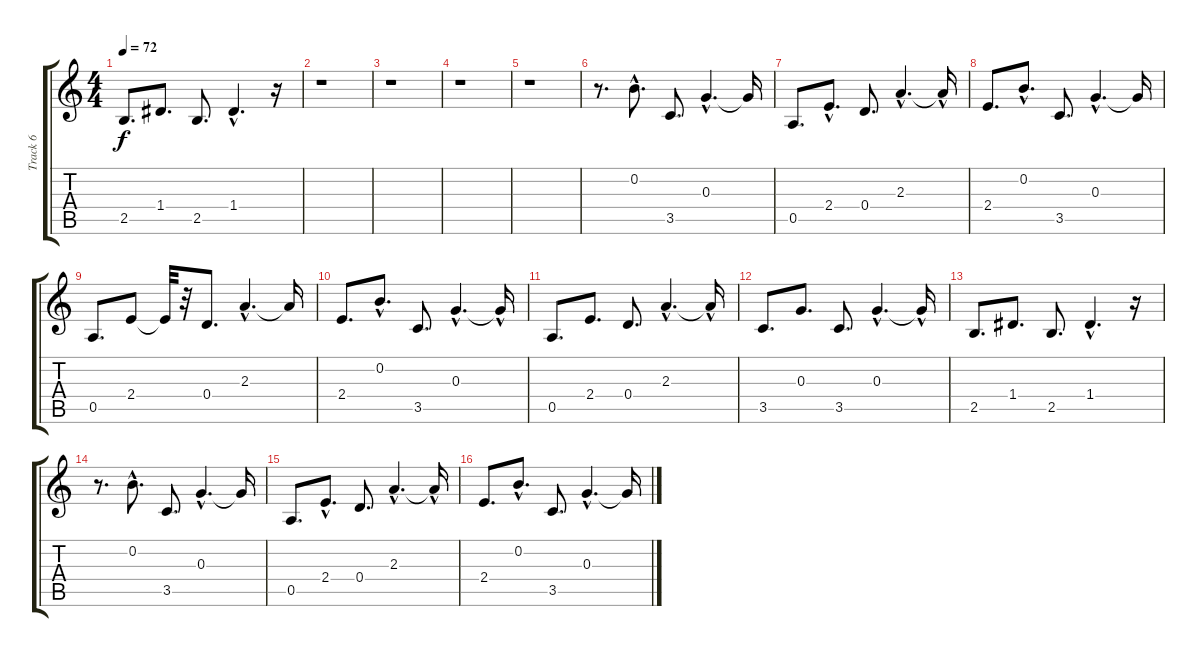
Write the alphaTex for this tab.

\track ("Track 6" "Track 6") {instrument electricguitarclean}
\staff {score tabs}
\tuning (E4 B3 G3 D3 A2 E2) {hide}
\ts (4 4)
\tempo 72
\clef g2
\ks c
2.5.8{d dy f} 1.4.8{d} 2.5.8{d} 1.4{hac}.4{d} r.16 |
r.1 |
r.1 |
r.1 |
r.1 |
r.8{d} 0.2{hac}.8{d} 3.5.8{d} 0.3{hac}.4{d} 0.3{t}.16 |
0.5.8{d} 2.4{hac}.8{d} 0.4.8{d} 2.3{hac}.4{d} 2.3{hac t}.16 |
2.4.8{d} 0.2{hac}.8{d} 3.5.8{d} 0.3{hac}.4{d} 0.3{t}.16 |
0.5.8{d} 2.4.8 2.4{t}.32 r.32 0.4.8{d} 2.3{hac}.4{d} 2.3{t}.16 |
2.4.8{d} 0.2{hac}.8{d} 3.5.8{d} 0.3{hac}.4{d} 0.3{hac t}.16 |
0.5.8{d} 2.4.8{d} 0.4.8{d} 2.3{hac}.4{d} 2.3{hac t}.16 |
3.5.8{d} 0.3.8{d} 3.5.8{d} 0.3{hac}.4{d} 0.3{hac t}.16 |
2.5.8{d} 1.4.8{d} 2.5.8{d} 1.4{hac}.4{d} r.16 |
r.8{d} 0.2{hac}.8{d} 3.5.8{d} 0.3{hac}.4{d} 0.3{t}.16 |
0.5.8{d} 2.4{hac}.8{d} 0.4.8{d} 2.3{hac}.4{d} 2.3{hac t}.16 |
2.4.8{d} 0.2{hac}.8{d} 3.5.8{d} 0.3{hac}.4{d} 0.3{t}.16
